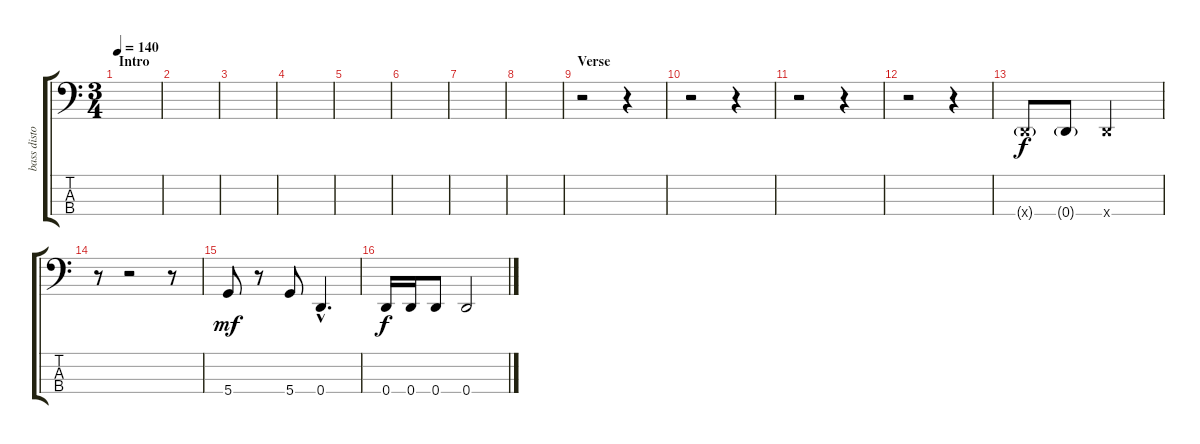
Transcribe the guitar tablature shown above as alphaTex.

\track ("bass distort" "bass disto") {instrument distortionguitar}
\staff {score tabs}
\tuning (G2 D2 A1 D1) {hide}
\ts (3 4)
\section ("" "Intro")
\tempo 140
\clef f4
\ks c
|
|
|
|
|
|
|
|
\section ("" "Verse")
r.2 r.4 |
r.2 r.4 |
r.2 r.4 |
r.2 r.4 |
0.4{g x}.8 0.4{g}.8 0.4{x}.2{dy f} |
r.8 r.2 r.8 |
5.4.8{dy mf} r.8 5.4.8 0.4{hac}.4{d} |
0.4.16{dy f} 0.4.16 0.4.8 0.4.2
